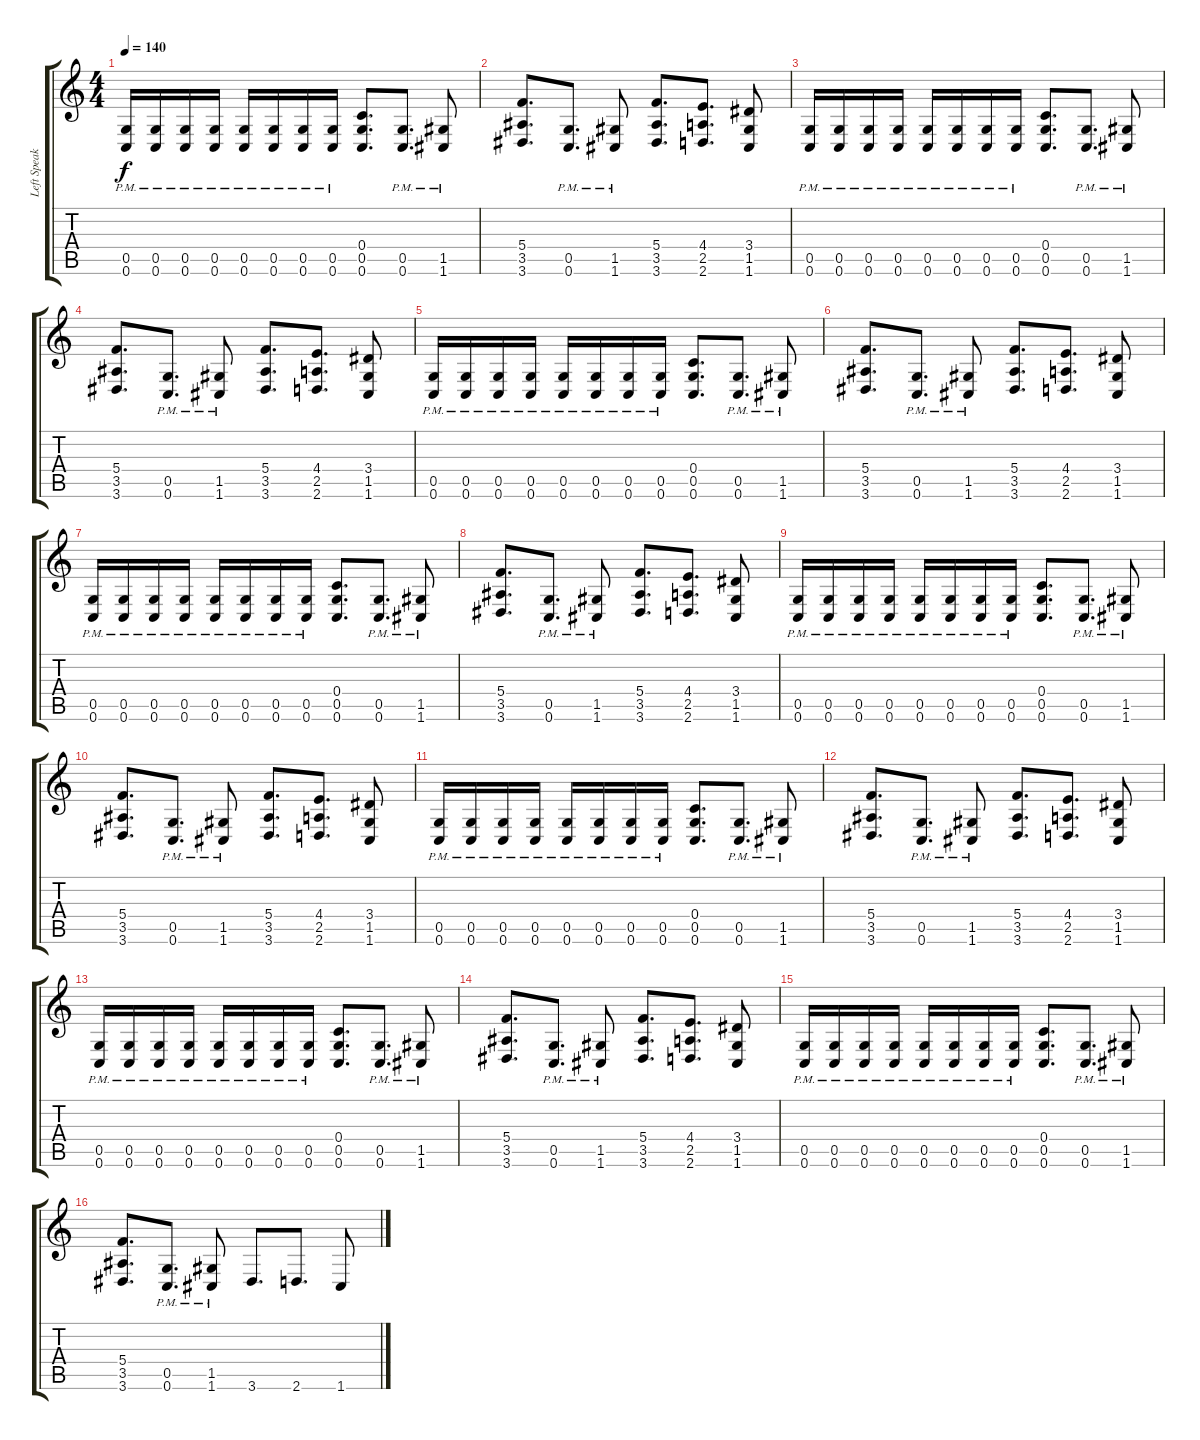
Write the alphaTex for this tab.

\track ("Left Speaker 1" "Left Speak") {instrument distortionguitar}
\staff {score tabs}
\tuning (D4 A3 F3 C3 G2 C2) {hide}
\ts (4 4)
\tempo 140
\clef g2
\ks c
(0.5{pm} 0.6{pm}).16{dy f} (0.5{pm} 0.6{pm}).16 (0.5{pm} 0.6{pm}).16 (0.5{pm} 0.6{pm}).16 (0.5{pm} 0.6{pm}).16 (0.5{pm} 0.6{pm}).16 (0.5{pm} 0.6{pm}).16 (0.5{pm} 0.6{pm}).16 (0.4 0.5 0.6).8{d} (0.5{pm} 0.6{pm}).8{d} (1.5{pm} 1.6{pm}).8 |
(5.4 3.5 3.6).8{d} (0.5{pm} 0.6{pm}).8{d} (1.5{pm} 1.6{pm}).8 (5.4 3.5 3.6).8{d} (4.4 2.5 2.6).8{d} (3.4 1.5 1.6).8 |
(0.5{pm} 0.6{pm}).16 (0.5{pm} 0.6{pm}).16 (0.5{pm} 0.6{pm}).16 (0.5{pm} 0.6{pm}).16 (0.5{pm} 0.6{pm}).16 (0.5{pm} 0.6{pm}).16 (0.5{pm} 0.6{pm}).16 (0.5{pm} 0.6{pm}).16 (0.4 0.5 0.6).8{d} (0.5{pm} 0.6{pm}).8{d} (1.5{pm} 1.6{pm}).8 |
(5.4 3.5 3.6).8{d} (0.5{pm} 0.6{pm}).8{d} (1.5{pm} 1.6{pm}).8 (5.4 3.5 3.6).8{d} (4.4 2.5 2.6).8{d} (3.4 1.5 1.6).8 |
(0.5{pm} 0.6{pm}).16 (0.5{pm} 0.6{pm}).16 (0.5{pm} 0.6{pm}).16 (0.5{pm} 0.6{pm}).16 (0.5{pm} 0.6{pm}).16 (0.5{pm} 0.6{pm}).16 (0.5{pm} 0.6{pm}).16 (0.5{pm} 0.6{pm}).16 (0.4 0.5 0.6).8{d} (0.5{pm} 0.6{pm}).8{d} (1.5{pm} 1.6{pm}).8 |
(5.4 3.5 3.6).8{d} (0.5{pm} 0.6{pm}).8{d} (1.5{pm} 1.6{pm}).8 (5.4 3.5 3.6).8{d} (4.4 2.5 2.6).8{d} (3.4 1.5 1.6).8 |
(0.5{pm} 0.6{pm}).16 (0.5{pm} 0.6{pm}).16 (0.5{pm} 0.6{pm}).16 (0.5{pm} 0.6{pm}).16 (0.5{pm} 0.6{pm}).16 (0.5{pm} 0.6{pm}).16 (0.5{pm} 0.6{pm}).16 (0.5{pm} 0.6{pm}).16 (0.4 0.5 0.6).8{d} (0.5{pm} 0.6{pm}).8{d} (1.5{pm} 1.6{pm}).8 |
(5.4 3.5 3.6).8{d} (0.5{pm} 0.6{pm}).8{d} (1.5{pm} 1.6{pm}).8 (5.4 3.5 3.6).8{d} (4.4 2.5 2.6).8{d} (3.4 1.5 1.6).8 |
(0.5{pm} 0.6{pm}).16 (0.5{pm} 0.6{pm}).16 (0.5{pm} 0.6{pm}).16 (0.5{pm} 0.6{pm}).16 (0.5{pm} 0.6{pm}).16 (0.5{pm} 0.6{pm}).16 (0.5{pm} 0.6{pm}).16 (0.5{pm} 0.6{pm}).16 (0.4 0.5 0.6).8{d} (0.5{pm} 0.6{pm}).8{d} (1.5{pm} 1.6{pm}).8 |
(5.4 3.5 3.6).8{d} (0.5{pm} 0.6{pm}).8{d} (1.5{pm} 1.6{pm}).8 (5.4 3.5 3.6).8{d} (4.4 2.5 2.6).8{d} (3.4 1.5 1.6).8 |
(0.5{pm} 0.6{pm}).16 (0.5{pm} 0.6{pm}).16 (0.5{pm} 0.6{pm}).16 (0.5{pm} 0.6{pm}).16 (0.5{pm} 0.6{pm}).16 (0.5{pm} 0.6{pm}).16 (0.5{pm} 0.6{pm}).16 (0.5{pm} 0.6{pm}).16 (0.4 0.5 0.6).8{d} (0.5{pm} 0.6{pm}).8{d} (1.5{pm} 1.6{pm}).8 |
(5.4 3.5 3.6).8{d} (0.5{pm} 0.6{pm}).8{d} (1.5{pm} 1.6{pm}).8 (5.4 3.5 3.6).8{d} (4.4 2.5 2.6).8{d} (3.4 1.5 1.6).8 |
(0.5{pm} 0.6{pm}).16 (0.5{pm} 0.6{pm}).16 (0.5{pm} 0.6{pm}).16 (0.5{pm} 0.6{pm}).16 (0.5{pm} 0.6{pm}).16 (0.5{pm} 0.6{pm}).16 (0.5{pm} 0.6{pm}).16 (0.5{pm} 0.6{pm}).16 (0.4 0.5 0.6).8{d} (0.5{pm} 0.6{pm}).8{d} (1.5{pm} 1.6{pm}).8 |
(5.4 3.5 3.6).8{d} (0.5{pm} 0.6{pm}).8{d} (1.5{pm} 1.6{pm}).8 (5.4 3.5 3.6).8{d} (4.4 2.5 2.6).8{d} (3.4 1.5 1.6).8 |
(0.5{pm} 0.6{pm}).16 (0.5{pm} 0.6{pm}).16 (0.5{pm} 0.6{pm}).16 (0.5{pm} 0.6{pm}).16 (0.5{pm} 0.6{pm}).16 (0.5{pm} 0.6{pm}).16 (0.5{pm} 0.6{pm}).16 (0.5{pm} 0.6{pm}).16 (0.4 0.5 0.6).8{d} (0.5{pm} 0.6{pm}).8{d} (1.5{pm} 1.6{pm}).8 |
(5.4 3.5 3.6).8{d} (0.5{pm} 0.6{pm}).8{d} (1.5{pm} 1.6{pm}).8 3.6.8{d} 2.6.8{d} 1.6.8
